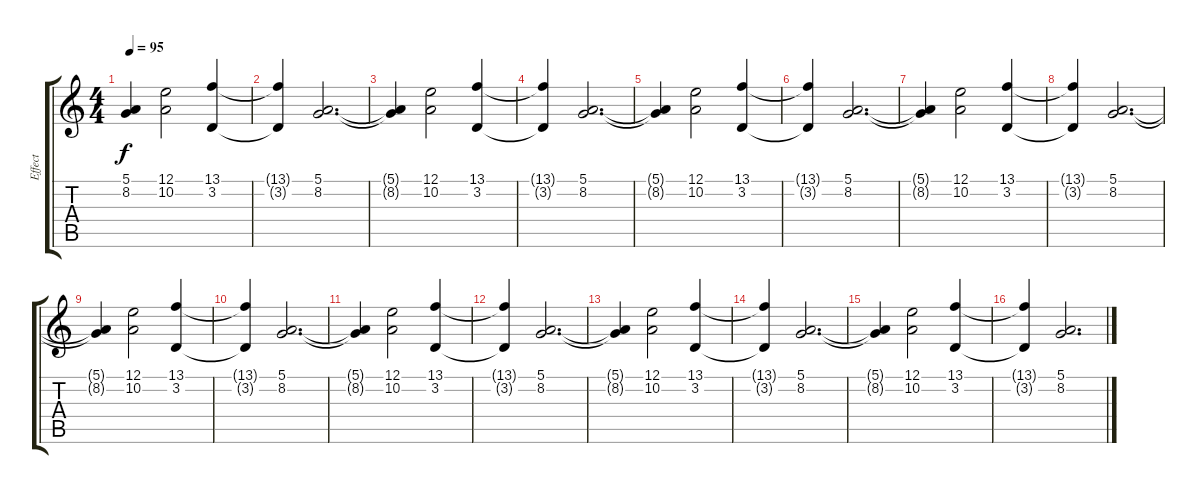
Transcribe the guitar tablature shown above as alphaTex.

\track ("Effect" "Effect") {instrument stringensemble2}
\staff {score tabs}
\tuning (E4 B3 G3 D3 A2 E2) {hide}
\ts (4 4)
\tempo 95
\clef g2
\ks c
(5.1{t} 8.2{t}).4{dy f} (12.1 10.2).2 (13.1 3.2).4 |
(13.1{t} 3.2{t}).4 (5.1 8.2).2{d} |
(5.1{t} 8.2{t}).4 (12.1 10.2).2 (13.1 3.2).4 |
(13.1{t} 3.2{t}).4 (5.1 8.2).2{d} |
(5.1{t} 8.2{t}).4 (12.1 10.2).2 (13.1 3.2).4 |
(13.1{t} 3.2{t}).4 (5.1 8.2).2{d} |
(5.1{t} 8.2{t}).4 (12.1 10.2).2 (13.1 3.2).4 |
(13.1{t} 3.2{t}).4 (5.1 8.2).2{d} |
(5.1{t} 8.2{t}).4 (12.1 10.2).2 (13.1 3.2).4 |
(13.1{t} 3.2{t}).4 (5.1 8.2).2{d} |
(5.1{t} 8.2{t}).4 (12.1 10.2).2 (13.1 3.2).4 |
(13.1{t} 3.2{t}).4 (5.1 8.2).2{d} |
(5.1{t} 8.2{t}).4 (12.1 10.2).2 (13.1 3.2).4 |
(13.1{t} 3.2{t}).4 (5.1 8.2).2{d} |
(5.1{t} 8.2{t}).4 (12.1 10.2).2 (13.1 3.2).4 |
(13.1{t} 3.2{t}).4 (5.1 8.2).2{d}
